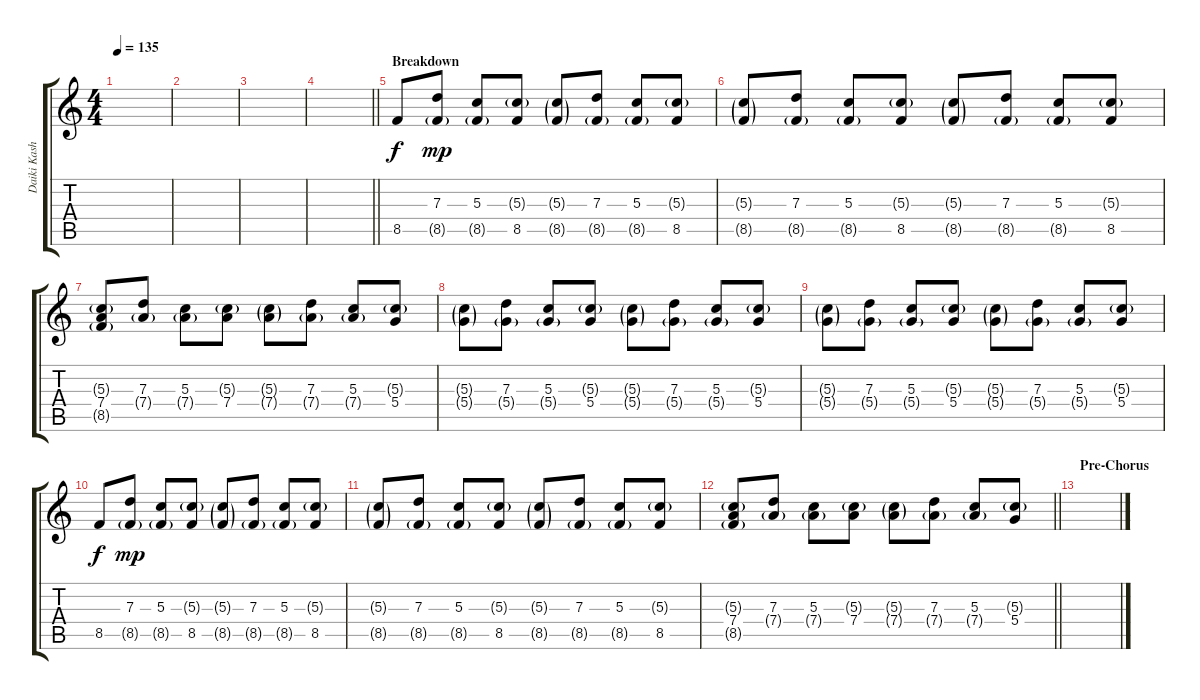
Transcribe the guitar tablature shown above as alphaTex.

\track ("Daiki Kasho (Guitar 1)" "Daiki Kash") {instrument electricguitarmuted}
\staff {score tabs}
\tuning (E4 B3 G3 D3 A2 E2) {hide}
\ts (4 4)
\tempo 135
\clef g2
\ks c
|
|
|
\barLineRight lightlight
|
\section ("" "Breakdown")
8.5.8{dy f} (7.3 8.5{g}).8{dy mp} (5.3 8.5{g}).8 (5.3{g} 8.5).8 (5.3{g} 8.5{g}).8 (7.3 8.5{g}).8 (5.3 8.5{g}).8 (5.3{g} 8.5).8 |
(5.3{g} 8.5{g}).8 (7.3 8.5{g}).8 (5.3 8.5{g}).8 (5.3{g} 8.5).8 (5.3{g} 8.5{g}).8 (7.3 8.5{g}).8 (5.3 8.5{g}).8 (5.3{g} 8.5).8 |
(5.3{g} 7.4 8.5{g}).8 (7.3 7.4{g}).8 (5.3 7.4{g}).8 (5.3{g} 7.4).8 (5.3{g} 7.4{g}).8 (7.3 7.4{g}).8 (5.3 7.4{g}).8 (5.3{g} 5.4).8 |
(5.3{g} 5.4{g}).8 (7.3 5.4{g}).8 (5.3 5.4{g}).8 (5.3{g} 5.4).8 (5.3{g} 5.4{g}).8 (7.3 5.4{g}).8 (5.3 5.4{g}).8 (5.3{g} 5.4).8 |
(5.3{g} 5.4{g}).8 (7.3 5.4{g}).8 (5.3 5.4{g}).8 (5.3{g} 5.4).8 (5.3{g} 5.4{g}).8 (7.3 5.4{g}).8 (5.3 5.4{g}).8 (5.3{g} 5.4).8 |
8.5.8{dy f} (7.3 8.5{g}).8{dy mp} (5.3 8.5{g}).8 (5.3{g} 8.5).8 (5.3{g} 8.5{g}).8 (7.3 8.5{g}).8 (5.3 8.5{g}).8 (5.3{g} 8.5).8 |
(5.3{g} 8.5{g}).8 (7.3 8.5{g}).8 (5.3 8.5{g}).8 (5.3{g} 8.5).8 (5.3{g} 8.5{g}).8 (7.3 8.5{g}).8 (5.3 8.5{g}).8 (5.3{g} 8.5).8 |
\barLineRight lightlight
(5.3{g} 7.4 8.5{g}).8 (7.3 7.4{g}).8 (5.3 7.4{g}).8 (5.3{g} 7.4).8 (5.3{g} 7.4{g}).8 (7.3 7.4{g}).8 (5.3 7.4{g}).8 (5.3{g} 5.4).8 |
\section ("" "Pre-Chorus")
